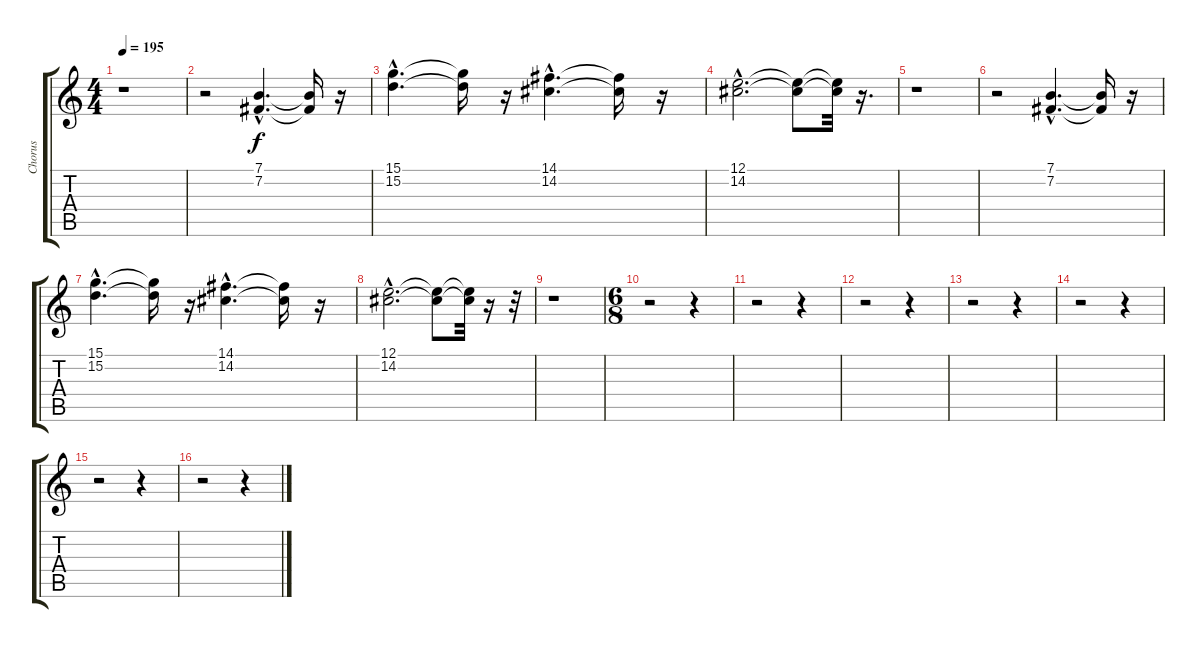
\track ("Chorus" "Chorus") {instrument flute}
\staff {score tabs}
\tuning (E4 B3 G3 D3 A2 E2) {hide}
\ts (4 4)
\tempo 195
\clef g2
\ks c
r.1{dy f} |
r.2 (7.1{hac} 7.2{hac}).4{d} (7.1{t} 7.2{t}).16 r.16 |
(15.1{hac} 15.2{hac}).4{d} (15.1{t} 15.2{t}).16 r.16 (14.1{hac} 14.2{hac}).4{d} (14.1{t} 14.2{t}).16 r.16 |
(12.1{hac} 14.2{hac}).2{d} (12.1{t} 14.2{t}).8 (12.1{t} 14.2{t}).32 r.16{d} |
r.1 |
r.2 (7.1{hac} 7.2{hac}).4{d} (7.1{t} 7.2{t}).16 r.16 |
(15.1{hac} 15.2{hac}).4{d} (15.1{t} 15.2{t}).16 r.16 (14.1{hac} 14.2{hac}).4{d} (14.1{t} 14.2{t}).16 r.16 |
(12.1{hac} 14.2{hac}).2{d} (12.1{t} 14.2{t}).8 (12.1{t} 14.2{t}).32 r.16 r.32 |
r.1 |
\ts (6 8)
r.2 r.4 |
r.2 r.4 |
r.2 r.4 |
r.2 r.4 |
r.2 r.4 |
r.2 r.4 |
r.2 r.4
